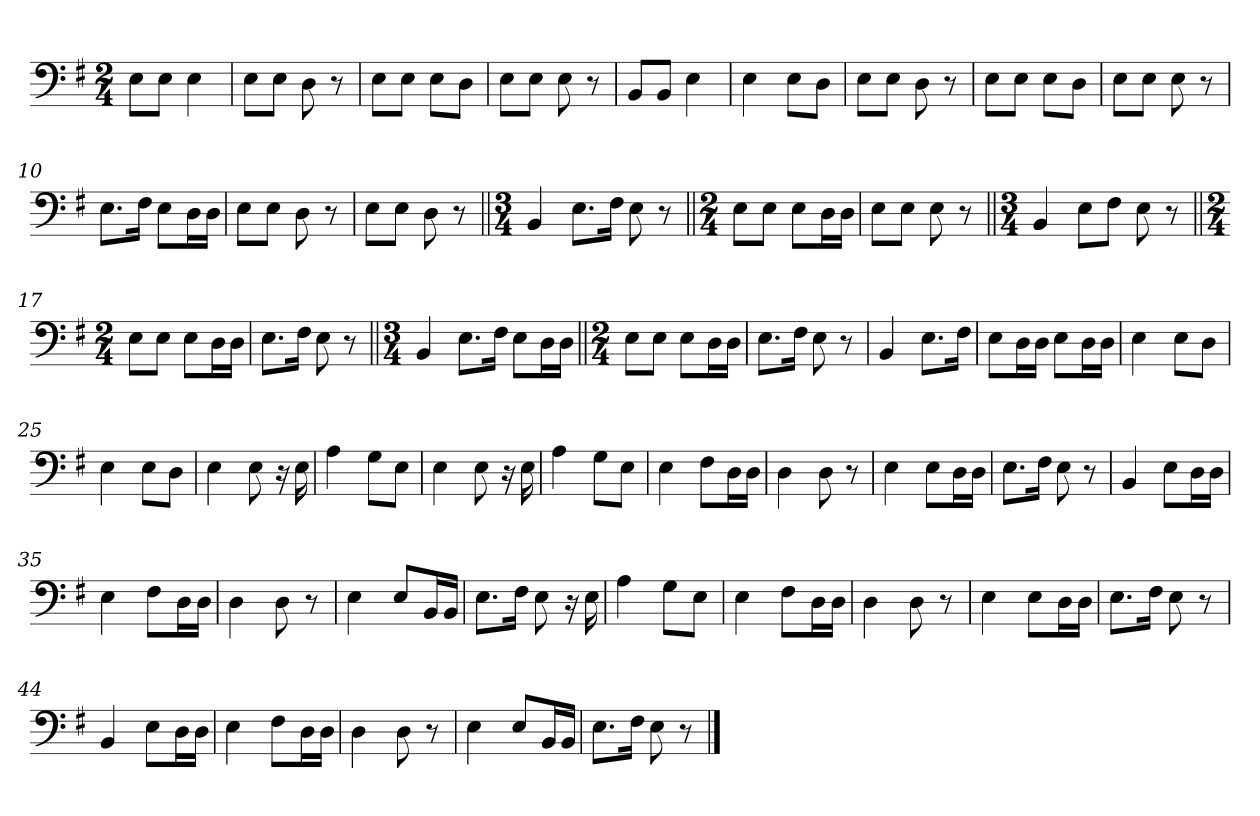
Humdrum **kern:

**kern
*part1
*staff1
*clefF4
*k[f#]
*M2/4
=1
8E\L
8E\J
4E\
=2
8E\L
8E\J
8D\
8r
=3
8E\L
8E\J
8E\L
8D\J
=4
8E\L
8E\J
8E\
8r
=5
8BB/L
8BB/J
4E\
=6
4E\
8E\L
8D\J
=7
8E\L
8E\J
8D\
8r
=8
8E\L
8E\J
8E\L
8D\J
=9
8E\L
8E\J
8E\
8r
=10
8.E\L
16F#\Jk
8E\L
16D\L
16D\JJ
=11
8E\L
8E\J
8D\
8r
=12
8E\L
8E\J
8D\
8r
=13||
*M3/4
4BB/
8.E\L
16F#\Jk
8E\
8r
=14||
*M2/4
8E\L
8E\J
8E\L
16D\L
16D\JJ
=15
8E\L
8E\J
8E\
8r
=16||
*M3/4
4BB/
8E\L
8F#\J
8E\
8r
=17||
*M2/4
8E\L
8E\J
8E\L
16D\L
16D\JJ
=18
8.E\L
16F#\Jk
8E\
8r
=19||
*M3/4
4BB/
8.E\L
16F#\Jk
8E\L
16D\L
16D\JJ
=20||
*M2/4
8E\L
8E\J
8E\L
16D\L
16D\JJ
=21
8.E\L
16F#\Jk
8E\
8r
=22
4BB/
8.E\L
16F#\Jk
=23
8E\L
16D\L
16D\JJ
8E\L
16D\L
16D\JJ
=24
4E\
8E\L
8D\J
=25
4E\
8E\L
8D\J
=26
4E\
8E\
16r
16E\
=27
4A\
8G\L
8E\J
=28
4E\
8E\
16r
16E\
=29
4A\
8G\L
8E\J
=30
4E\
8F#\L
16D\L
16D\JJ
=31
4D\
8D\
8r
=32
4E\
8E\L
16D\L
16D\JJ
=33
8.E\L
16F#\Jk
8E\
8r
=34
4BB/
8E\L
16D\L
16D\JJ
=35
4E\
8F#\L
16D\L
16D\JJ
=36
4D\
8D\
8r
=37
4E\
8E/L
16BB/L
16BB/JJ
=38
8.E\L
16F#\Jk
8E\
16r
16E\
=39
4A\
8G\L
8E\J
=40
4E\
8F#\L
16D\L
16D\JJ
=41
4D\
8D\
8r
=42
4E\
8E\L
16D\L
16D\JJ
=43
8.E\L
16F#\Jk
8E\
8r
=44
4BB/
8E\L
16D\L
16D\JJ
=45
4E\
8F#\L
16D\L
16D\JJ
=46
4D\
8D\
8r
=47
4E\
8E/L
16BB/L
16BB/JJ
=48
8.E\L
16F#\Jk
8E\
8r
==
*-
